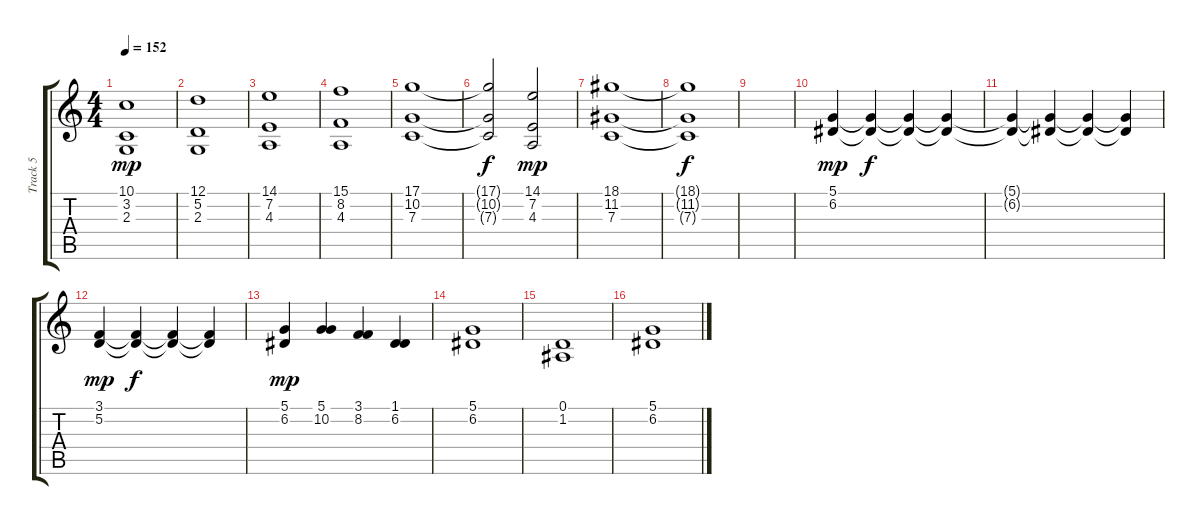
\track ("Track 5" "Track 5") {instrument pad8sweep}
\staff {score tabs}
\tuning (D4 A3 F3 C3 G2 C2) {hide}
\ts (4 4)
\tempo 152
\clef g2
\ks c
(10.1 3.2 2.3).1{dy mp volume 12} |
(12.1 5.2 2.3).1 |
(14.1 7.2 4.3).1 |
(15.1 8.2 4.3).1 |
(17.1 10.2 7.3).1 |
(17.1{t} 10.2{t} 7.3{t}).2{dy f} (14.1 7.2 4.3).2{dy mp} |
(18.1 11.2 7.3).1 |
(18.1{t} 11.2{t} 7.3{t}).1{dy f} |
|
(5.1 6.2).4{dy mp} (5.1{t} 6.2{t}).4{dy f} (5.1{t} 6.2{t}).4 (5.1{t} 6.2{t}).4 |
(5.1{t} 6.2{t}).4 (5.1{t} 6.2{t}).4 (5.1{t} 6.2{t}).4 (5.1{t} 6.2{t}).4 |
(3.1 5.2).4{dy mp} (3.1{t} 5.2{t}).4{dy f} (3.1{t} 5.2{t}).4 (3.1{t} 5.2{t}).4 |
(5.1 6.2).4{dy mp} (5.1 10.2).4 (3.1 8.2).4 (1.1 6.2).4 |
(5.1 6.2).1 |
(0.1 1.2).1 |
(5.1 6.2).1
